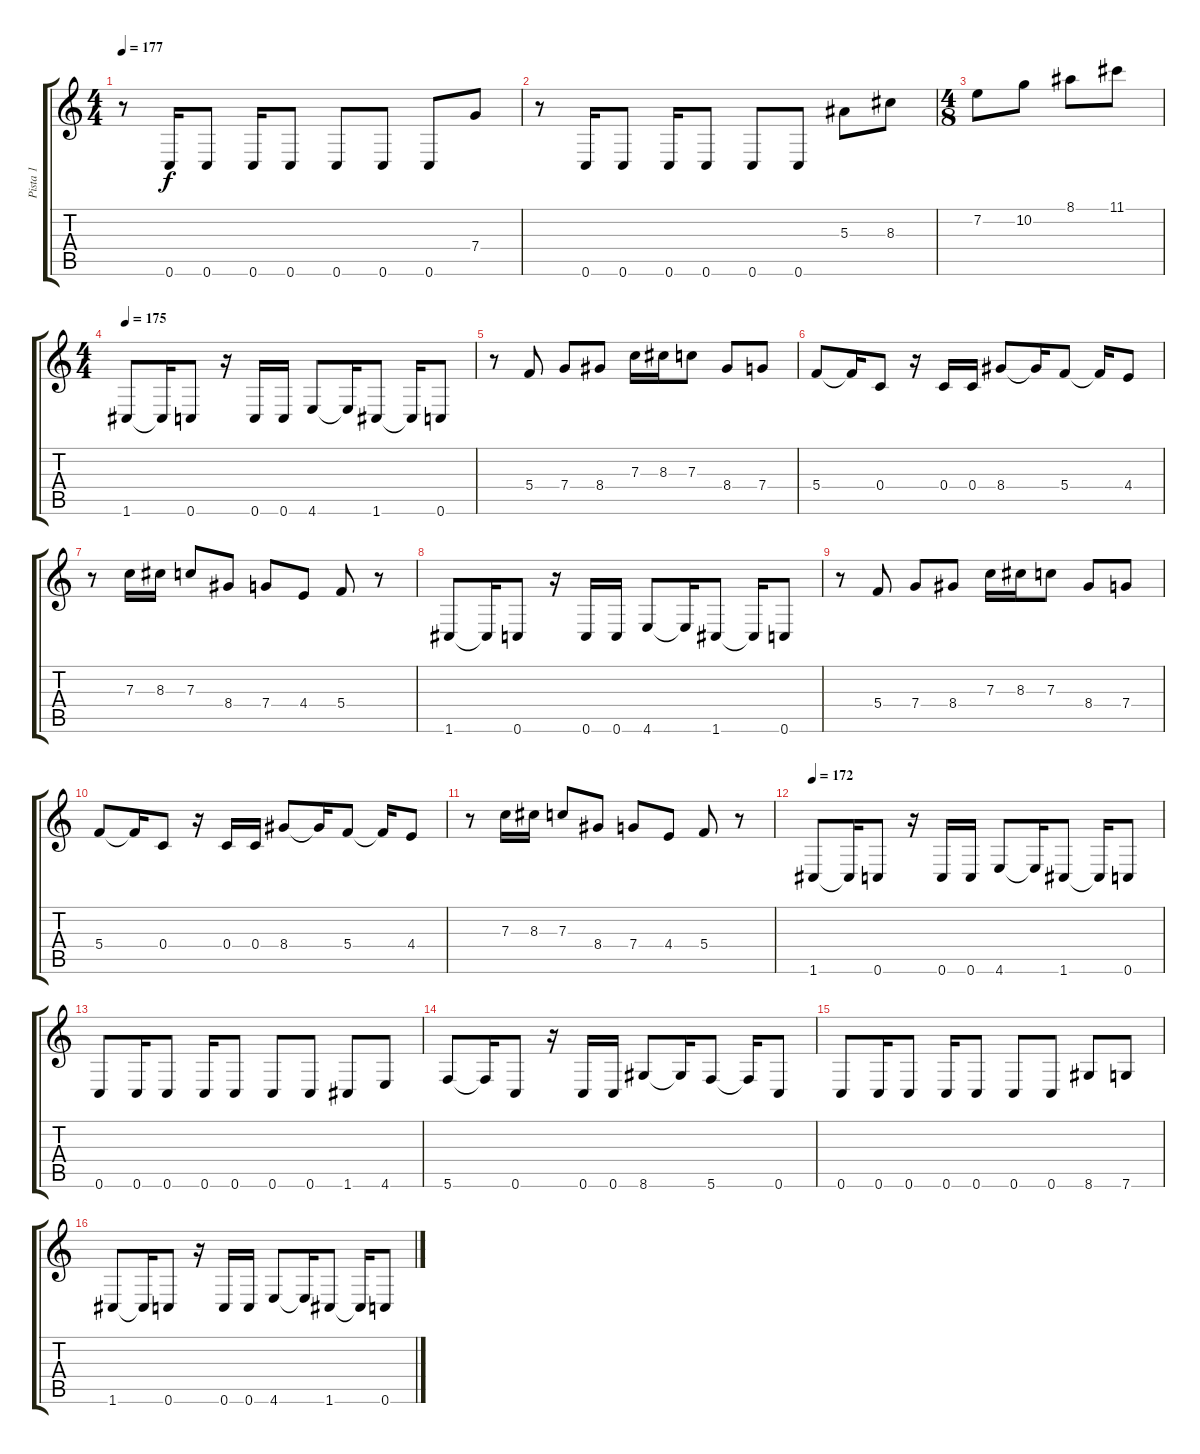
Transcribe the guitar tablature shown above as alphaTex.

\track ("Pista 1" "Pista 1") {instrument distortionguitar}
\staff {score tabs}
\tuning (D4 A3 F3 C3 G2 C2) {hide}
\ts (4 4)
\tempo 177
\clef g2
\ks c
r.8{dy f} 0.6.16 0.6.8 0.6.16 0.6.8 0.6.8 0.6.8 0.6.8 7.4.8 |
r.8 0.6.16 0.6.8 0.6.16 0.6.8 0.6.8 0.6.8 5.3.8 8.3.8 |
\ts (4 8)
7.2.8 10.2.8 8.1.8 11.1.8 |
\ts (4 4)
\tempo 175
1.6.8 1.6{t}.16 0.6.8 r.16 0.6.16 0.6.16 4.6.8 4.6{t}.16 1.6.8 1.6{t}.16 0.6.8 |
r.8 5.4.8 7.4.8 8.4.8 7.3.16 8.3.16 7.3.8 8.4.8 7.4.8 |
5.4.8 5.4{t}.16 0.4.8 r.16 0.4.16 0.4.16 8.4.8 8.4{t}.16 5.4.8 5.4{t}.16 4.4.8 |
r.8 7.3.16 8.3.16 7.3.8 8.4.8 7.4.8 4.4.8 5.4.8 r.8 |
1.6.8 1.6{t}.16 0.6.8 r.16 0.6.16 0.6.16 4.6.8 4.6{t}.16 1.6.8 1.6{t}.16 0.6.8 |
r.8 5.4.8 7.4.8 8.4.8 7.3.16 8.3.16 7.3.8 8.4.8 7.4.8 |
5.4.8 5.4{t}.16 0.4.8 r.16 0.4.16 0.4.16 8.4.8 8.4{t}.16 5.4.8 5.4{t}.16 4.4.8 |
r.8 7.3.16 8.3.16 7.3.8 8.4.8 7.4.8 4.4.8 5.4.8 r.8 |
\tempo 172
1.6.8 1.6{t}.16 0.6.8 r.16 0.6.16 0.6.16 4.6.8 4.6{t}.16 1.6.8 1.6{t}.16 0.6.8 |
0.6.8 0.6.16 0.6.8 0.6.16 0.6.8 0.6.8 0.6.8 1.6.8 4.6.8 |
5.6.8 5.6{t}.16 0.6.8 r.16 0.6.16 0.6.16 8.6.8 8.6{t}.16 5.6.8 5.6{t}.16 0.6.8 |
0.6.8 0.6.16 0.6.8 0.6.16 0.6.8 0.6.8 0.6.8 8.6.8 7.6.8 |
1.6.8 1.6{t}.16 0.6.8 r.16 0.6.16 0.6.16 4.6.8 4.6{t}.16 1.6.8 1.6{t}.16 0.6.8
